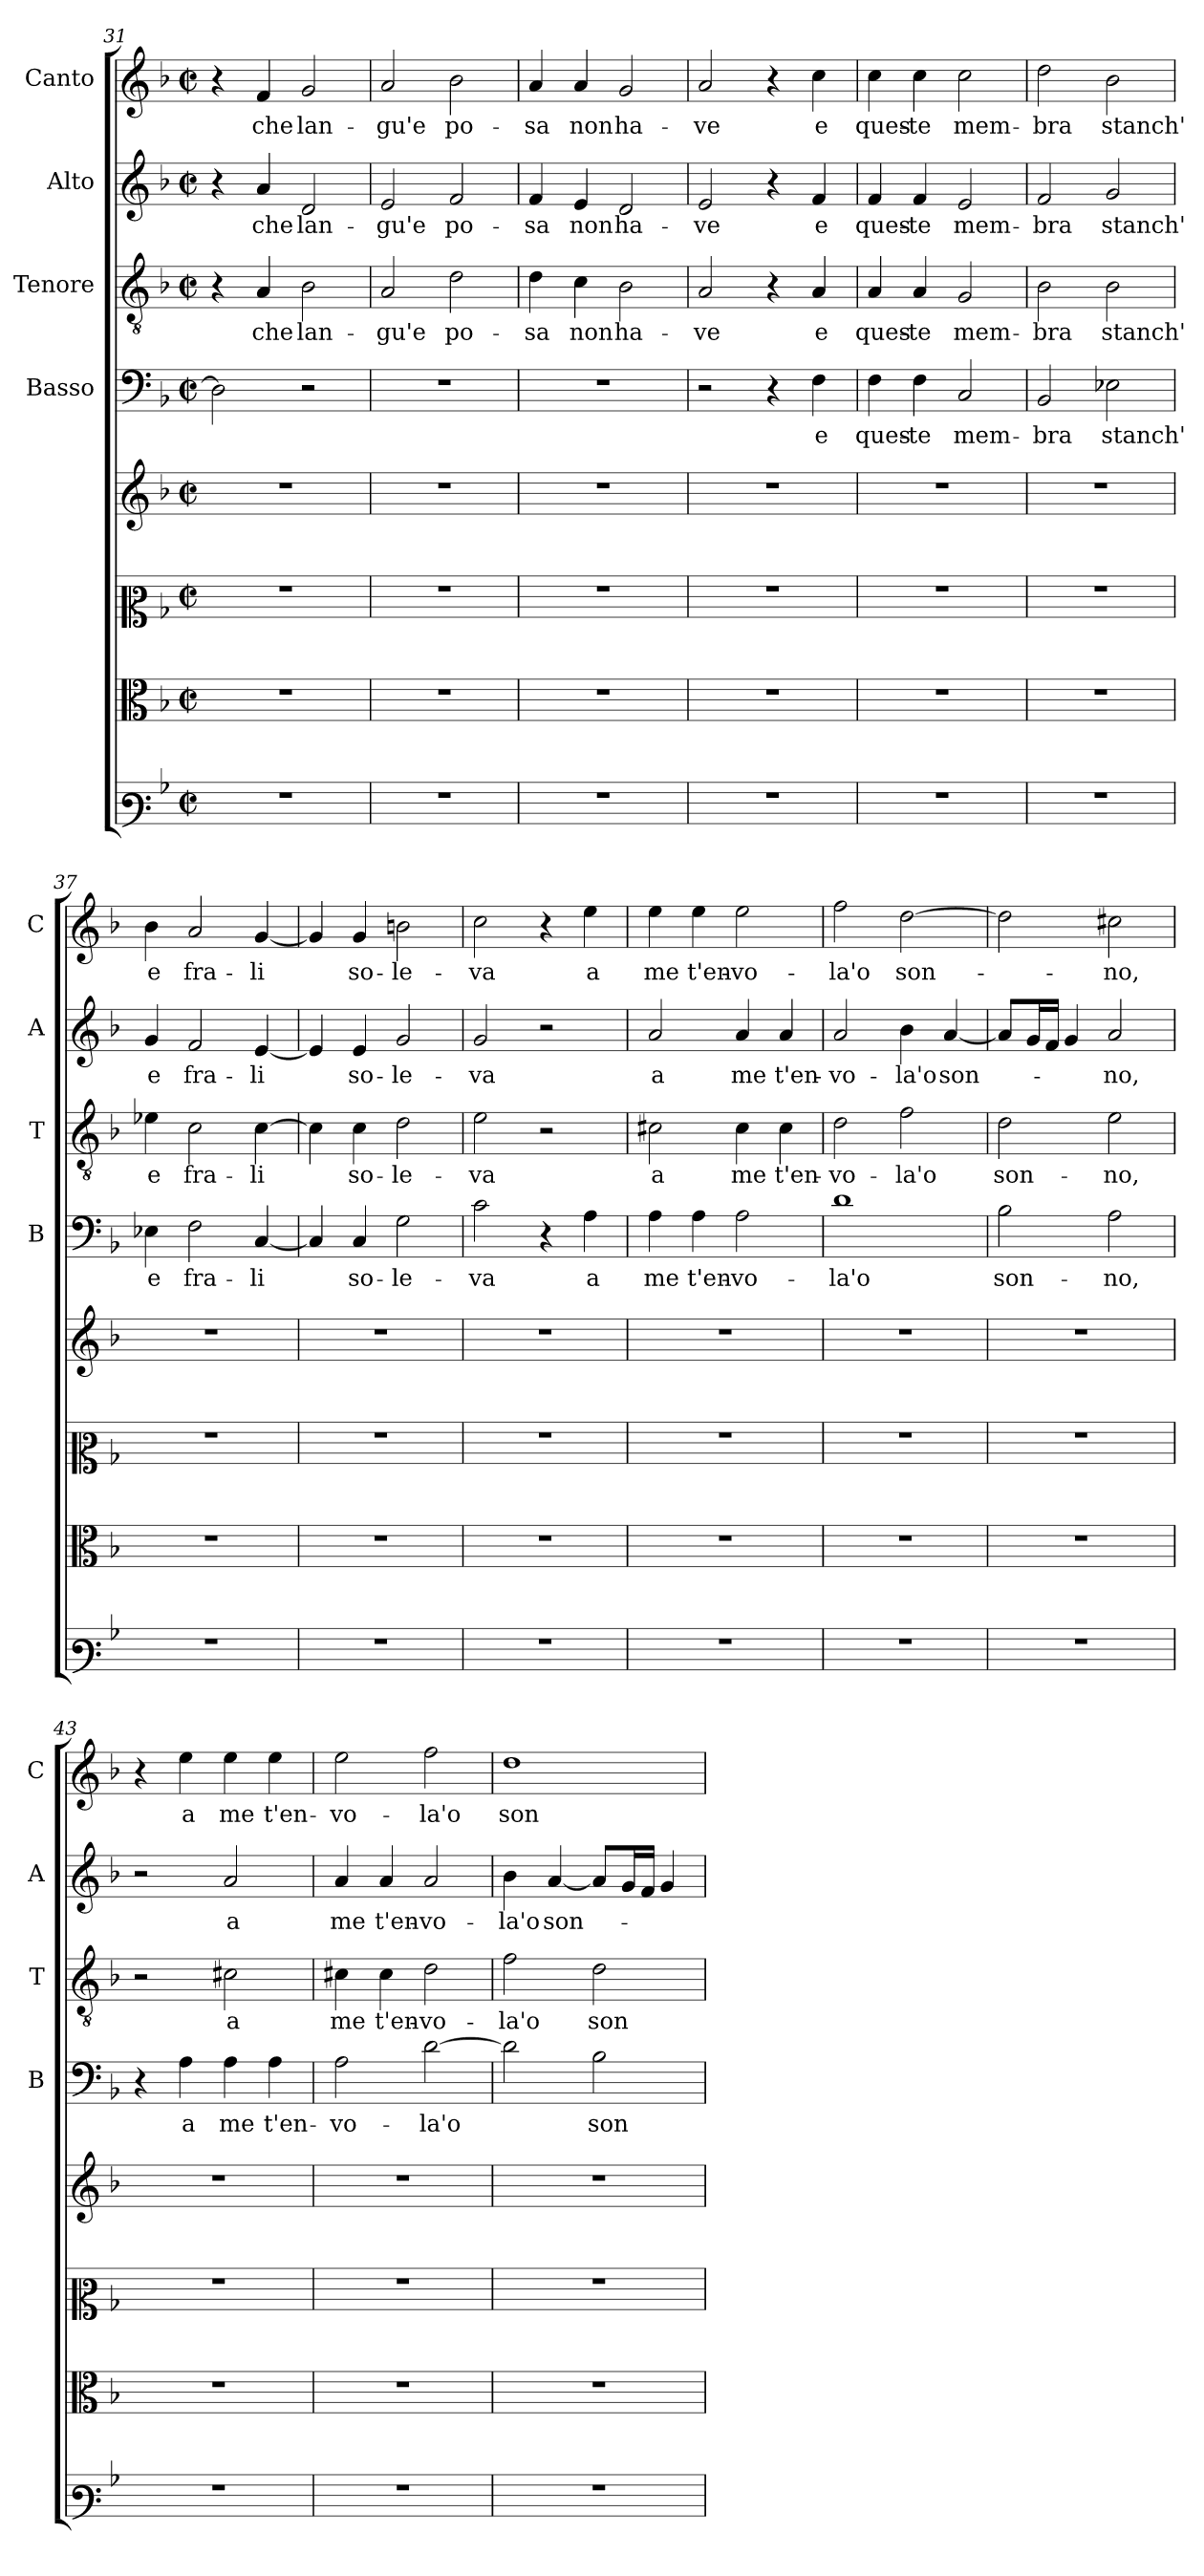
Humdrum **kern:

**kern	**kern	**kern	**kern	**kern	**text	**kern	**text	**kern	**text	**kern	**text
*part8	*part7	*part6	*part5	*part4	*part4	*part3	*part3	*part2	*part2	*part1	*part1
*staff8	*staff7	*staff6	*staff5	*staff4	*staff4	*staff3	*staff3	*staff2	*staff2	*staff1	*staff1
*	*	*	*	*I"Basso	*	*I"Tenore	*	*I"Alto	*	*I"Canto	*
*	*	*	*	*I'B	*	*I'T	*	*I'A	*	*I'C	*
*clefF3	*clefC3	*clefC2	*clefG2	*clefF4	*	*clefGv2	*	*clefG2	*	*clefG2	*
*k[b-]	*k[b-]	*k[b-]	*k[b-]	*k[b-]	*	*k[b-]	*	*k[b-]	*	*k[b-]	*
*F:	*F:	*F:	*F:	*F:	*	*F:	*	*F:	*	*F:	*
*M2/2	*M2/2	*M2/2	*M2/2	*M2/2	*	*M2/2	*	*M2/2	*	*M2/2	*
*met(c|)	*met(c|)	*met(c|)	*met(c|)	*met(c|)	*	*met(c|)	*	*met(c|)	*	*met(c|)	*
=31	=31	=31	=31	=31	=31	=31	=31	=31	=31	=31	=31
1r	1r	1r	1r	2D\]	.	4r	.	4r	.	4r	.
.	.	.	.	.	.	4A/	che	4a/	che	4f/	che
.	.	.	.	2r	.	2B-\	lan-	2d/	lan-	2g/	lan-
=32	=32	=32	=32	=32	=32	=32	=32	=32	=32	=32	=32
1r	1r	1r	1r	1r	.	2A/	-gu'e	2e/	-gu'e	2a/	-gu'e
.	.	.	.	.	.	2d\	po-	2f/	po-	2b-\	po-
=33	=33	=33	=33	=33	=33	=33	=33	=33	=33	=33	=33
1r	1r	1r	1r	1r	.	4d\	-sa	4f/	-sa	4a/	-sa
.	.	.	.	.	.	4c\	non	4e/	non	4a/	non
.	.	.	.	.	.	2B-\	ha-	2d/	ha-	2g/	ha-
=34	=34	=34	=34	=34	=34	=34	=34	=34	=34	=34	=34
1r	1r	1r	1r	2r	.	2A/	-ve	2e/	-ve	2a/	-ve
.	.	.	.	4r	.	4r	.	4r	.	4r	.
.	.	.	.	4F\	e	4A/	e	4f/	e	4cc\	e
!!LO:LB:g=z
=35	=35	=35	=35	=35	=35	=35	=35	=35	=35	=35	=35
1r	1r	1r	1r	4F\	ques-	4A/	ques-	4f/	ques-	4cc\	ques-
.	.	.	.	4F\	-te	4A/	-te	4f/	-te	4cc\	-te
.	.	.	.	2C/	mem-	2G/	mem-	2e/	mem-	2cc\	mem-
=36	=36	=36	=36	=36	=36	=36	=36	=36	=36	=36	=36
1r	1r	1r	1r	2BB-/	-bra	2B-\	-bra	2f/	-bra	2dd\	-bra
.	.	.	.	2E-X\	stanch'	2B-\	stanch'	2g/	stanch'	2b-\	stanch'
=37	=37	=37	=37	=37	=37	=37	=37	=37	=37	=37	=37
1r	1r	1r	1r	4E-X\	e	4e-X\	e	4g/	e	4b-\	e
.	.	.	.	2F\	fra-	2c\	fra-	2f/	fra-	2a/	fra-
.	.	.	.	[4C/	-li	[4c\	-li	[4e/	-li	[4g/	-li
=38	=38	=38	=38	=38	=38	=38	=38	=38	=38	=38	=38
1r	1r	1r	1r	4C/]	.	4c\]	.	4e/]	.	4g/]	.
.	.	.	.	4C/	so-	4c\	so-	4e/	so-	4g/	so-
.	.	.	.	2G\	-le-	2d\	-le-	2g/	-le-	2bn\	-le-
=39	=39	=39	=39	=39	=39	=39	=39	=39	=39	=39	=39
1r	1r	1r	1r	2c\	-va	2e\	-va	2g/	-va	2cc\	-va
.	.	.	.	4r	.	2r	.	2r	.	4r	.
.	.	.	.	4A\	a	.	.	.	.	4ee\	a
=40	=40	=40	=40	=40	=40	=40	=40	=40	=40	=40	=40
1r	1r	1r	1r	4A\	me	2c#X\	a	2a/	a	4ee\	me
.	.	.	.	4A\	t'en-	.	.	.	.	4ee\	t'en-
.	.	.	.	2A\	-vo-	4c#\	me	4a/	me	2ee\	-vo-
.	.	.	.	.	.	4c#\	t'en-	4a/	t'en-	.	.
!!LO:PB:g=z
=41	=41	=41	=41	=41	=41	=41	=41	=41	=41	=41	=41
1r	1r	1r	1r	1d	-la'o	2d\	-vo-	2a/	-vo-	2ff\	-la'o
.	.	.	.	.	.	2f\	-la'o	4b-\	-la'o	[>2dd\	son-
.	.	.	.	.	.	.	.	[4a/	son-	.	.
=42	=42	=42	=42	=42	=42	=42	=42	=42	=42	=42	=42
1r	1r	1r	1r	2B-\	son-	2d\	son-	8a/L]	.	2dd\]	.
.	.	.	.	.	.	.	.	16g/L	.	.	.
.	.	.	.	.	.	.	.	16f/JJ	.	.	.
.	.	.	.	.	.	.	.	4g/	.	.	.
.	.	.	.	2A\	-no,	2e\	-no,	2a/	-no,	2cc#X\	-no,
=43	=43	=43	=43	=43	=43	=43	=43	=43	=43	=43	=43
1r	1r	1r	1r	4r	.	2r	.	2r	.	4r	.
.	.	.	.	4A\	a	.	.	.	.	4ee\	a
.	.	.	.	4A\	me	2c#X\	a	2a/	a	4ee\	me
.	.	.	.	4A\	t'en-	.	.	.	.	4ee\	t'en-
=44	=44	=44	=44	=44	=44	=44	=44	=44	=44	=44	=44
1r	1r	1r	1r	2A\	-vo-	4c#X\	me	4a/	me	2ee\	-vo-
.	.	.	.	.	.	4c#\	t'en-	4a/	t'en-	.	.
.	.	.	.	[>2d\	-la'o	2d\	-vo-	2a/	-vo-	2ff\	-la'o
=45	=45	=45	=45	=45	=45	=45	=45	=45	=45	=45	=45
1r	1r	1r	1r	2d\]	.	2f\	-la'o	4b-\	-la'o	1dd	son-
.	.	.	.	.	.	.	.	[4a/	son-	.	.
.	.	.	.	2B-\	son-	2d\	son-	8a/L]	.	.	.
.	.	.	.	.	.	.	.	16g/L	.	.	.
.	.	.	.	.	.	.	.	16f/JJ	.	.	.
.	.	.	.	.	.	.	.	4g/	.	.	.
=	=	=	=	=	=	=	=	=	=	=	=
*-	*-	*-	*-	*-	*-	*-	*-	*-	*-	*-	*-
